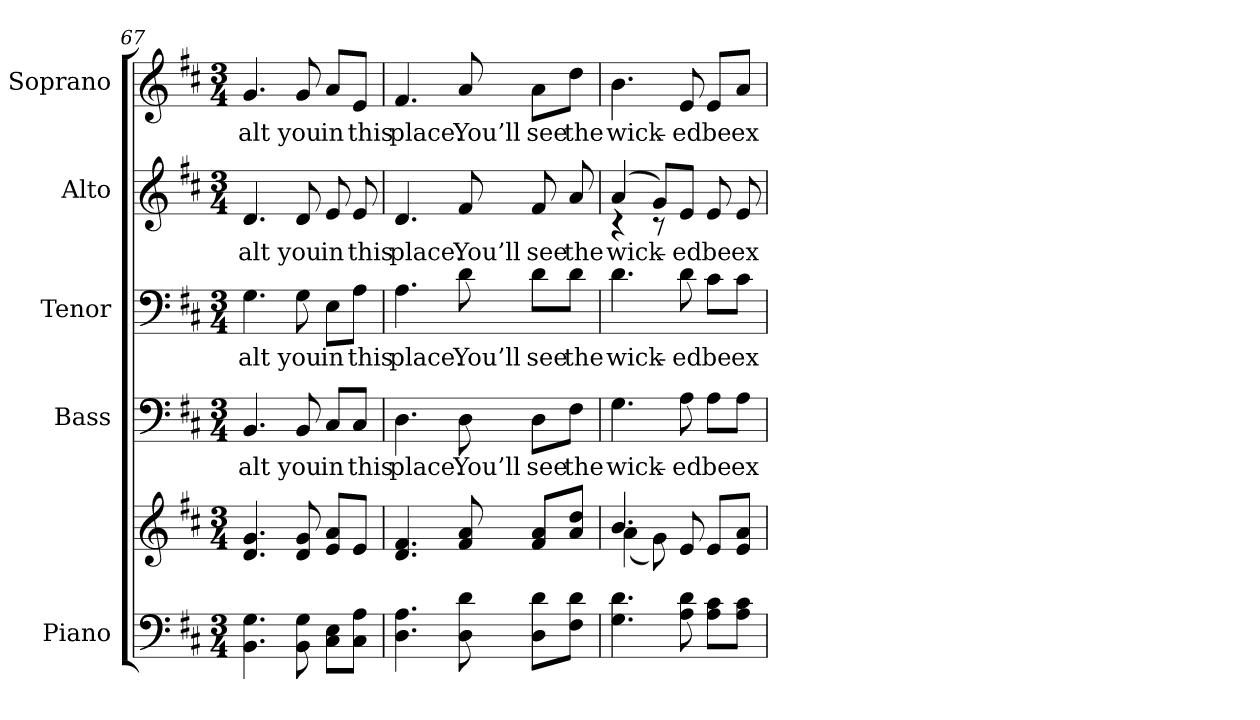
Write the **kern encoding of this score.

**kern	**kern	**kern	**text	**kern	**text	**kern	**text	**kern	**text
*part5	*part5	*part4	*part4	*part3	*part3	*part2	*part2	*part1	*part1
*staff6	*staff5	*staff4	*staff4	*staff3	*staff3	*staff2	*staff2	*staff1	*staff1
*I"Piano	*	*I"Bass	*	*I"Tenor	*	*I"Alto	*	*I"Soprano	*
*I'Pno.	*	*I'B.	*	*I'T.	*	*I'A.	*	*I'S.	*
!!LO:PB:g=z
*clefF4	*clefG2	*clefF4	*	*clefF4	*	*clefG2	*	*clefG2	*
*k[f#c#]	*k[f#c#]	*k[f#c#]	*	*k[f#c#]	*	*k[f#c#]	*	*k[f#c#]	*
*D:	*D:	*D:	*	*D:	*	*D:	*	*D:	*
*M3/4	*M3/4	*M3/4	*	*M3/4	*	*M3/4	*	*M3/4	*
=67	=67	=67	=67	=67	=67	=67	=67	=67	=67
!	!	!	!LO:LY:b:color=#000000	!	!	!	!	!	!
!	!	!	!	!	!LO:LY:b:color=#000000	!	!	!	!
!	!	!	!	!	!	!	!LO:LY:b:color=#000000	!	!
!	!	!	!	!	!	!	!	!	!LO:LY:b:color=#000000
4.BBi\ 4.Gi	4.di/ 4.gi	4.BBi/	-alt	4.Gi\	-alt	4.di/	-alt	4.gi/	-alt
!	!	!	!LO:LY:b:color=#000000	!	!	!	!	!	!
!	!	!	!	!	!LO:LY:b:color=#000000	!	!	!	!
!	!	!	!	!	!	!	!LO:LY:b:color=#000000	!	!
!	!	!	!	!	!	!	!	!	!LO:LY:b:color=#000000
8BBi\ 8Gi	8di/ 8gi	8BBi/	you	8Gi\	you	8di/	you	8gi/	you
!	!	!	!LO:LY:b:color=#000000	!	!	!	!	!	!
!	!	!	!	!	!LO:LY:b:color=#000000	!	!	!	!
!	!	!	!	!	!	!	!LO:LY:b:color=#000000	!	!
!	!	!	!	!	!	!	!	!	!LO:LY:b:color=#000000
8C#i\ 8Ei\L	8ei/ 8ai/L	8C#i/L	in	8Ei\L	in	8ei/	in	8ai/L	in
!	!	!	!LO:LY:b:color=#000000	!	!	!	!	!	!
!	!	!	!	!	!LO:LY:b:color=#000000	!	!	!	!
!	!	!	!	!	!	!	!LO:LY:b:color=#000000	!	!
!	!	!	!	!	!	!	!	!	!LO:LY:b:color=#000000
8C#i\ 8Ai\J	8ei/J	8C#i/J	this	8Ai\J	this	8ei/	this	8ei/J	this
=68	=68	=68	=68	=68	=68	=68	=68	=68	=68
!	!	!	!LO:LY:b:color=#000000	!	!	!	!	!	!
!	!	!	!	!	!LO:LY:b:color=#000000	!	!	!	!
!	!	!	!	!	!	!	!LO:LY:b:color=#000000	!	!
!	!	!	!	!	!	!	!	!	!LO:LY:b:color=#000000
4.Di\ 4.Ai	4.di/ 4.f#i	4.Di\	place.	4.Ai\	place.	4.di/	place.	4.f#i/	place.
!	!	!	!LO:LY:b:color=#000000	!	!	!	!	!	!
!	!	!	!	!	!LO:LY:b:color=#000000	!	!	!	!
!	!	!	!	!	!	!	!LO:LY:b:color=#000000	!	!
!	!	!	!	!	!	!	!	!	!LO:LY:b:color=#000000
8Di\ 8di	8f#i/ 8ai	8Di\	You’ll	8di\	You’ll	8f#i/	You’ll	8ai/	You’ll
!	!	!	!LO:LY:b:color=#000000	!	!	!	!	!	!
!	!	!	!	!	!LO:LY:b:color=#000000	!	!	!	!
!	!	!	!	!	!	!	!LO:LY:b:color=#000000	!	!
!	!	!	!	!	!	!	!	!	!LO:LY:b:color=#000000
8Di\ 8di\L	8f#i/ 8ai/L	8Di\L	see	8di\L	see	8f#i/	see	8ai\L	see
!	!	!	!LO:LY:b:color=#000000	!	!	!	!	!	!
!	!	!	!	!	!LO:LY:b:color=#000000	!	!	!	!
!	!	!	!	!	!	!	!LO:LY:b:color=#000000	!	!
!	!	!	!	!	!	!	!	!	!LO:LY:b:color=#000000
8F#i\ 8di\J	8ai/ 8ddi/J	8F#i\J	the	8di\J	the	8ai/	the	8ddi\J	the
=69	=69	=69	=69	=69	=69	=69	=69	=69	=69
*	*^	*	*	*	*	*	*	*	*
!	!	!	!	!LO:LY:b:color=#000000	!	!	!	!	!	!
!	!	!	!	!	!	!LO:LY:b:color=#000000	!	!	!	!
!	!	!	!	!	!	!	!	!LO:LY:b:color=#000000	!	!
*	*	*	*	*	*	*	*^	*	*	*
!	!	!	!	!	!	!	!	!	!	!	!LO:LY:b:color=#000000
4.Gi\ 4.di	4.bi/	(4ai\	4.Gi\	wick-	4.di\	wick-	(4ai/	4r	wick-	4.bi\	wick-
.	.	8gi\)	.	.	.	.	8gi/L)	8r	.	.	.
!	!	!	!	!LO:LY:b:color=#000000	!	!	!	!	!	!	!
!	!	!	!	!	!	!LO:LY:b:color=#000000	!	!	!	!	!
!	!	!	!	!	!	!	!	!	!LO:LY:b:color=#000000	!	!
!	!	!	!	!	!	!	!	!	!	!	!LO:LY:b:color=#000000
8Ai\ 8di	8ei/	8ryy	8Ai\	-ed	8di\	-ed	8ei/J	8ryy	-ed	8ei/	-ed
!	!	!	!	!LO:LY:b:color=#000000	!	!	!	!	!	!	!
!	!	!	!	!	!	!LO:LY:b:color=#000000	!	!	!	!	!
!	!	!	!	!	!	!	!	!	!LO:LY:b:color=#000000	!	!
!	!	!	!	!	!	!	!	!	!	!	!LO:LY:b:color=#000000
8Ai\ 8c#i\L	8ei/L	4ryy	8Ai\L	be	8c#i\L	be	8ei/	4ryy	be	8ei/L	be
!	!	!	!	!LO:LY:b:color=#000000	!	!	!	!	!	!	!
!	!	!	!	!	!	!LO:LY:b:color=#000000	!	!	!	!	!
!	!	!	!	!	!	!	!	!	!LO:LY:b:color=#000000	!	!
!	!	!	!	!	!	!	!	!	!	!	!LO:LY:b:color=#000000
8Ai\ 8c#i\J	8ei/ 8ai/J	.	8Ai\J	ex-	8c#i\J	ex-	8ei/	.	ex-	8ai/J	ex-
*	*v	*v	*	*	*	*	*v	*v	*	*	*
=	=	=	=	=	=	=	=	=	=
*-	*-	*-	*-	*-	*-	*-	*-	*-	*-
